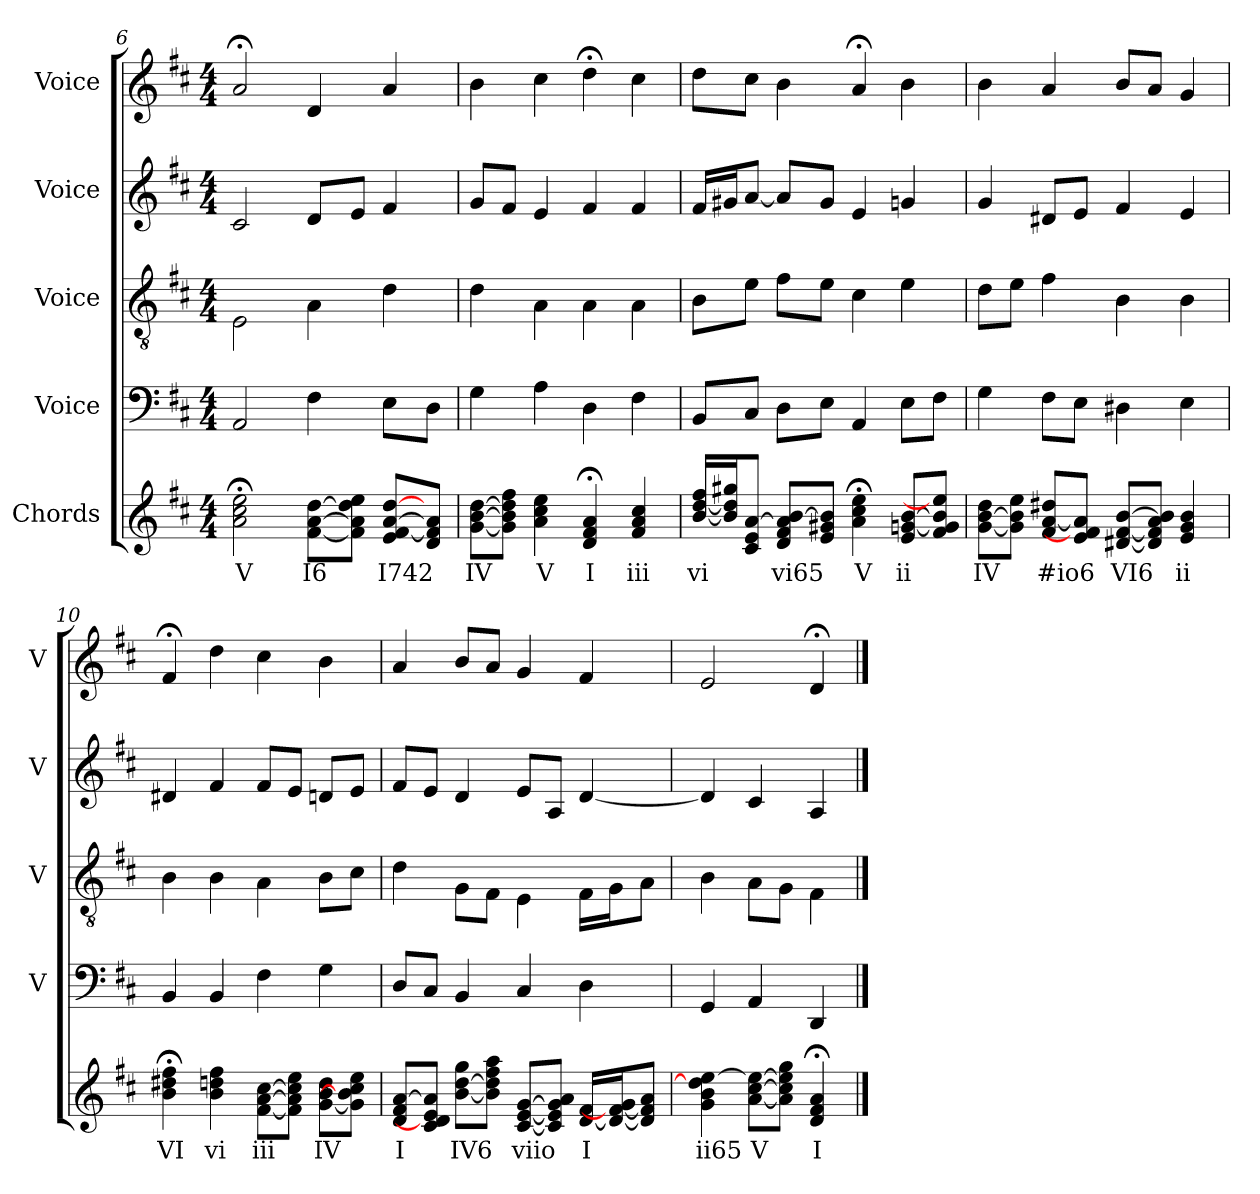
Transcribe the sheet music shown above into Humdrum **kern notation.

**kern	**text	**kern	**kern	**kern	**kern
*part5	*part5	*part4	*part3	*part2	*part1
*staff5	*staff5	*staff4	*staff3	*staff2	*staff1
*I"Chords	*	*I"Voice	*I"Voice	*I"Voice	*I"Voice
*	*	*I'V	*I'V	*I'V	*I'V
*clefG2	*	*clefF4	*clefGv2	*clefG2	*clefG2
*k[f#c#]	*	*k[f#c#]	*k[f#c#]	*k[f#c#]	*k[f#c#]
*M4/4	*	*M4/4	*M4/4	*M4/4	*M4/4
=6	=6	=6	=6	=6	=6
2a;< 2cc#;< 2ee;<	V	2AA/	2E\	2c#/	2a;</
[8f#\ [8a [8ddL	I6	4F#\	4A\	8d/L	4d/
8f#\] 8a] 8dd] 8eeJ	.	.	.	8e/J	.
8e/ [8f# [8a [8ddL	I742	8E\L	4d\	4f#/	4a/
8d/ 8f#] 8a]J	.	8D\J	.	.	.
!!LO:LB:g=z
=7	=7	=7	=7	=7	=7
[8g\ [8b [8ddL	IV	4G\	4d\	8g/L	4b\
8g\] 8b] 8dd] 8ff#J	.	.	.	8f#/J	.
4a 4cc# 4ee	V	4A\	4A\	4e/	4cc#\
4d;< 4f#;< 4a;<	I	4D\	4A\	4f#/	4dd;<\
4f# 4a 4cc#	iii	4F#\	4A\	4f#/	4cc#\
=8	=8	=8	=8	=8	=8
[16b/ [16dd 16ff#LL	vi	8BB/L	8B\L	16f#/LL	8dd\L
16b/] 16dd] 16gg#XJ	.	.	.	16g#X/J	.
8c#/ 8e [8aJ	.	8C#/J	8e\J	[8a/J	8cc#\J
8d/ 8f# 8a] [8bL	vi65	8D\L	8f#\L	8a/L]	4b\
8e/ 8g#X 8b]J	.	8E\J	8e\J	8g#/J	.
4a;< 4cc#;< 4ee;<	V	4AA/	4c#\	4e/	4a;</
8e/ [8gn [8bL	ii	8E\L	4e\	4gn/	4b\
8f#/ 8g] 8b] 8ee]J	.	8F#\J	.	.	.
=9	=9	=9	=9	=9	=9
[8g\ [8b 8ddL	IV	4G\	8d\L	4g/	4b\
8g\] 8b] 8eeJ	.	.	8e\J	.	.
8f#/ [8a 8dd#XL	#io6	8F#\L	4f#\	8d#X/L	4a/
8e/ 8f#] 8a]J	.	8E\J	.	8e/J	.
[8d#X/ [8f# [8bL	VI6	4D#X\	4B\	4f#/	8b/L
8d#/] 8f#] 8a 8b]J	.	.	.	.	8a/J
4e 4g 4b	ii	4E\	4B\	4e/	4g/
=10	=10	=10	=10	=10	=10
4b;< 4dd#X;< 4ff#;<	VI	4BB/	4B\	4d#X/	4f#;</
4b 4ddn 4ff#	vi	4BB/	4B\	4f#/	4dd\
[8f#\ [8a [8cc#L	iii	4F#\	4A\	8f#/L	4cc#\
8f#\] 8a] 8cc#] 8eeJ	.	.	.	8e/J	.
[8g\ 8b 8ddL	IV	4G\	8B\L	8dn/L	4b\
8g\] 8b] 8cc# 8eeJ	.	.	8c#\J	8e/J	.
=11	=11	=11	=11	=11	=11
8d/ 8f# [8aL	I	8D/L	4d\	8f#/L	4a/
8c#/ 8d] 8e 8a]J	.	8C#/J	.	8e/J	.
[8b\ [8dd 8ggL	IV6	4BB/	8G\L	4d/	8b/L
8b\] 8dd] 8ff# 8aaJ	.	.	8F#\J	.	8a/J
[8c#/ [8e [8gL	viio	4C#/	4E\	8e/L	4g/
8c#/] 8e] 8g] 8aJ	.	.	.	8A/J	.
[16d/ 16f#LL	I	4D\	16F#\LL	[4d/	4f#/
16d/_ 16f#_ 16gJ	.	.	16G\J	.	.
8d/] 8f#] 8aJ	.	.	8A\J	.	.
=12	=12	=12	=12	=12	=12
4g 4b 4dd] [4ee	ii65	4GG/	4B\	4d/]	2e/
[8a\ [8cc# 8ee_L	V	4AA/	8A\L	4c#/	.
8a\] 8cc#] 8ee] 8ggJ	.	.	8G\J	.	.
4d;< 4f#;< 4a;<	I	4DD/	4F#\	4A/	4d;</
==	==	==	==	==	==
*-	*-	*-	*-	*-	*-
